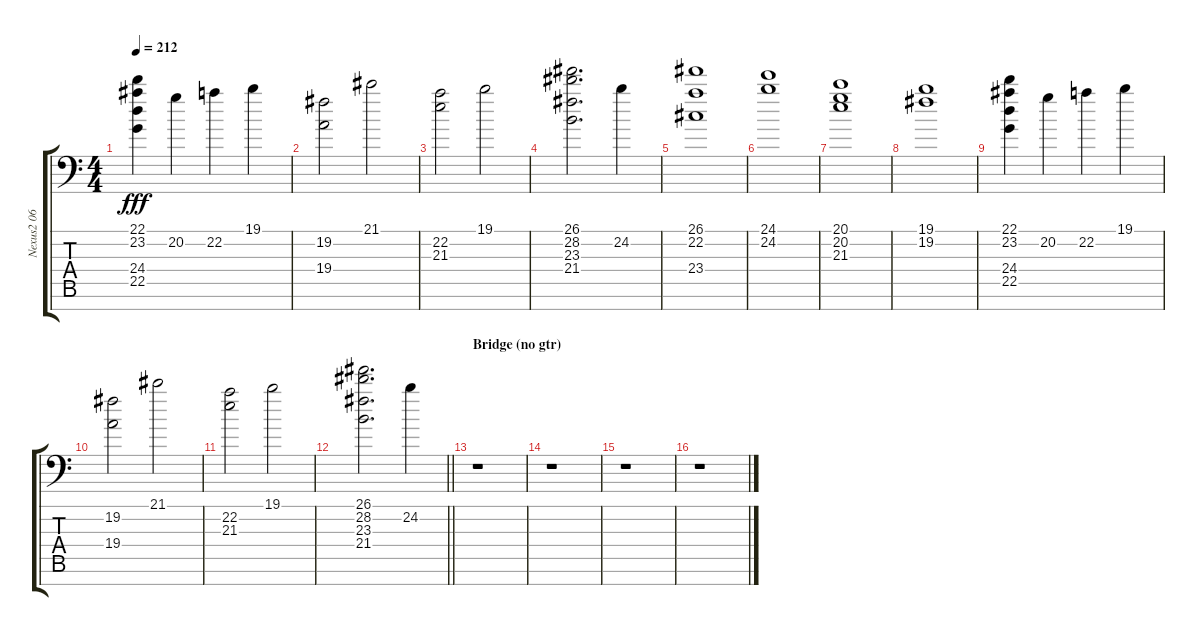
\track ("Nexus2 06" "Nexus2 06") {instrument pad3polysynth}
\staff {score tabs}
\tuning (E4 B3 G3 D3 A2 E2 C-1) {hide}
\ts (4 4)
\tempo 212
\clef f4
\ks c
(22.1 23.2 24.4 22.5).4{dy fff} 20.2.4 22.2.4 19.1.4 |
(19.2 19.4).2 21.1.2 |
(22.2 21.3).2 19.1.2 |
(26.1 28.2 23.3 21.4).2{d} 24.2.4 |
(26.1 22.2 23.4).1 |
(24.1 24.2).1 |
(20.1 20.2 21.3).1 |
(19.1 19.2).1 |
(22.1 23.2 24.4 22.5).4 20.2.4 22.2.4 19.1.4 |
(19.2 19.4).2 21.1.2 |
(22.2 21.3).2 19.1.2 |
\barLineRight lightlight
(26.1 28.2 23.3 21.4).2{d} 24.2.4 |
\section ("" "Bridge (no gtr)")
r.1 |
r.1 |
r.1 |
r.1
